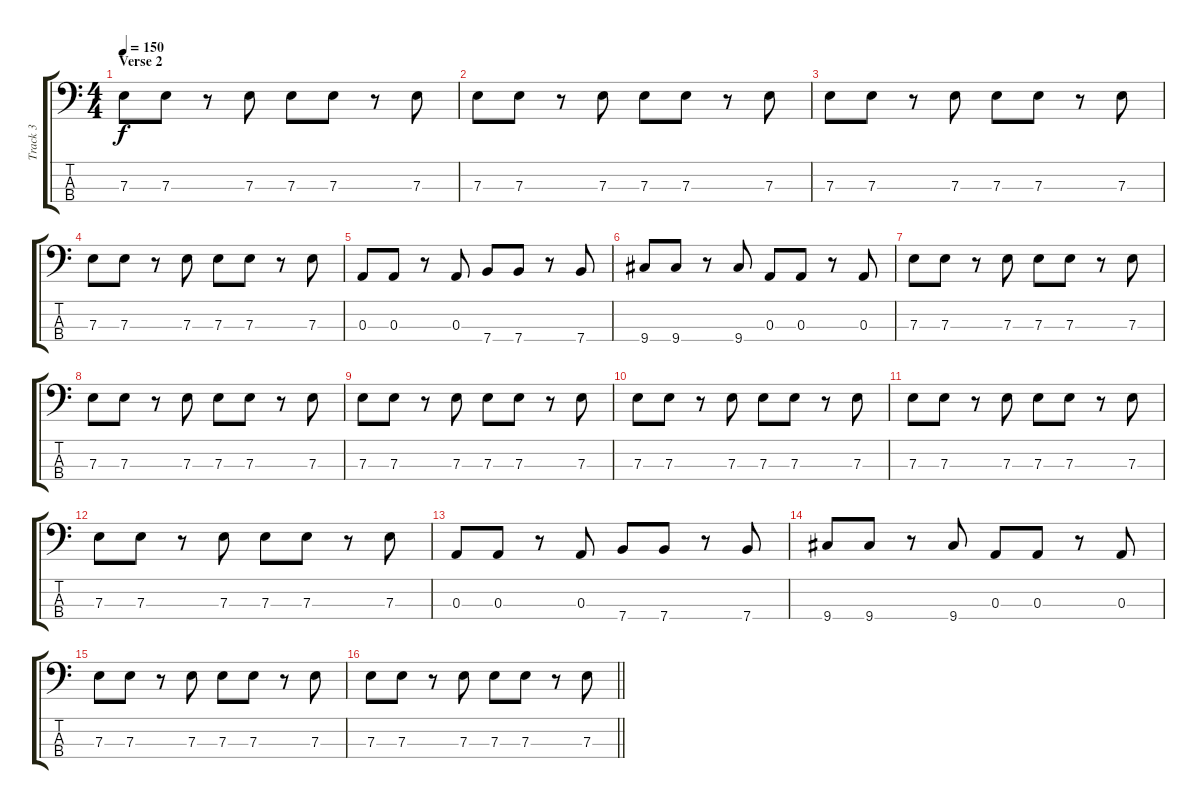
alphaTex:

\track ("Track 3" "Track 3") {instrument electricbasspick}
\staff {score tabs}
\tuning (G2 D2 A1 E1) {hide}
\ts (4 4)
\section ("" "Verse 2")
\tempo 150
\clef f4
\ks c
7.3.8{dy f} 7.3.8 r.8 7.3.8 7.3.8 7.3.8 r.8 7.3.8 |
7.3.8 7.3.8 r.8 7.3.8 7.3.8 7.3.8 r.8 7.3.8 |
7.3.8 7.3.8 r.8 7.3.8 7.3.8 7.3.8 r.8 7.3.8 |
7.3.8 7.3.8 r.8 7.3.8 7.3.8 7.3.8 r.8 7.3.8 |
0.3.8 0.3.8 r.8 0.3.8 7.4.8 7.4.8 r.8 7.4.8 |
9.4.8 9.4.8 r.8 9.4.8 0.3.8 0.3.8 r.8 0.3.8 |
7.3.8 7.3.8 r.8 7.3.8 7.3.8 7.3.8 r.8 7.3.8 |
7.3.8 7.3.8 r.8 7.3.8 7.3.8 7.3.8 r.8 7.3.8 |
7.3.8 7.3.8 r.8 7.3.8 7.3.8 7.3.8 r.8 7.3.8 |
7.3.8 7.3.8 r.8 7.3.8 7.3.8 7.3.8 r.8 7.3.8 |
7.3.8 7.3.8 r.8 7.3.8 7.3.8 7.3.8 r.8 7.3.8 |
7.3.8 7.3.8 r.8 7.3.8 7.3.8 7.3.8 r.8 7.3.8 |
0.3.8 0.3.8 r.8 0.3.8 7.4.8 7.4.8 r.8 7.4.8 |
9.4.8 9.4.8 r.8 9.4.8 0.3.8 0.3.8 r.8 0.3.8 |
7.3.8 7.3.8 r.8 7.3.8 7.3.8 7.3.8 r.8 7.3.8 |
\barLineRight lightlight
7.3.8 7.3.8 r.8 7.3.8 7.3.8 7.3.8 r.8 7.3.8
